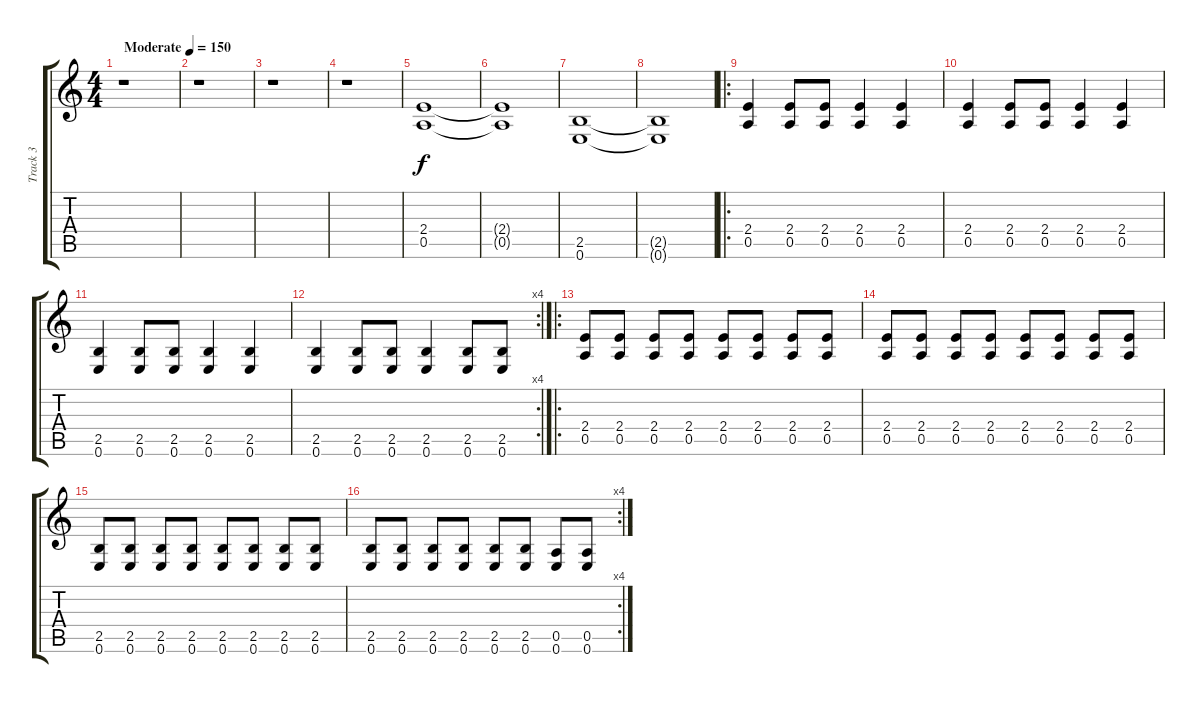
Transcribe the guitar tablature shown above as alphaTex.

\track ("Track 3" "Track 3") {instrument overdrivenguitar}
\staff {score tabs}
\tuning (E4 B3 G3 D3 A2 E2) {hide}
\ts (4 4)
\tempo (150 "Moderate")
\clef g2
\ks c
r.1{dy f instrument overdrivenguitar} |
r.1 |
r.1 |
r.1 |
(2.4 0.5).1 |
(2.4{t} 0.5{t}).1 |
(2.5 0.6).1 |
(2.5{t} 0.6{t}).1 |
\ro
(2.4 0.5).4 (2.4 0.5).8 (2.4 0.5).8 (2.4 0.5).4 (2.4 0.5).4 |
(2.4 0.5).4 (2.4 0.5).8 (2.4 0.5).8 (2.4 0.5).4 (2.4 0.5).4 |
(2.5 0.6).4 (2.5 0.6).8 (2.5 0.6).8 (2.5 0.6).4 (2.5 0.6).4 |
\rc 4
(2.5 0.6).4 (2.5 0.6).8 (2.5 0.6).8 (2.5 0.6).4 (2.5 0.6).8 (2.5 0.6).8 |
\ro
(2.4 0.5).8 (2.4 0.5).8 (2.4 0.5).8 (2.4 0.5).8 (2.4 0.5).8 (2.4 0.5).8 (2.4 0.5).8 (2.4 0.5).8 |
(2.4 0.5).8 (2.4 0.5).8 (2.4 0.5).8 (2.4 0.5).8 (2.4 0.5).8 (2.4 0.5).8 (2.4 0.5).8 (2.4 0.5).8 |
(2.5 0.6).8 (2.5 0.6).8 (2.5 0.6).8 (2.5 0.6).8 (2.5 0.6).8 (2.5 0.6).8 (2.5 0.6).8 (2.5 0.6).8 |
\rc 4
(2.5 0.6).8 (2.5 0.6).8 (2.5 0.6).8 (2.5 0.6).8 (2.5 0.6).8 (2.5 0.6).8 (0.5 0.6).8 (0.5 0.6).8
